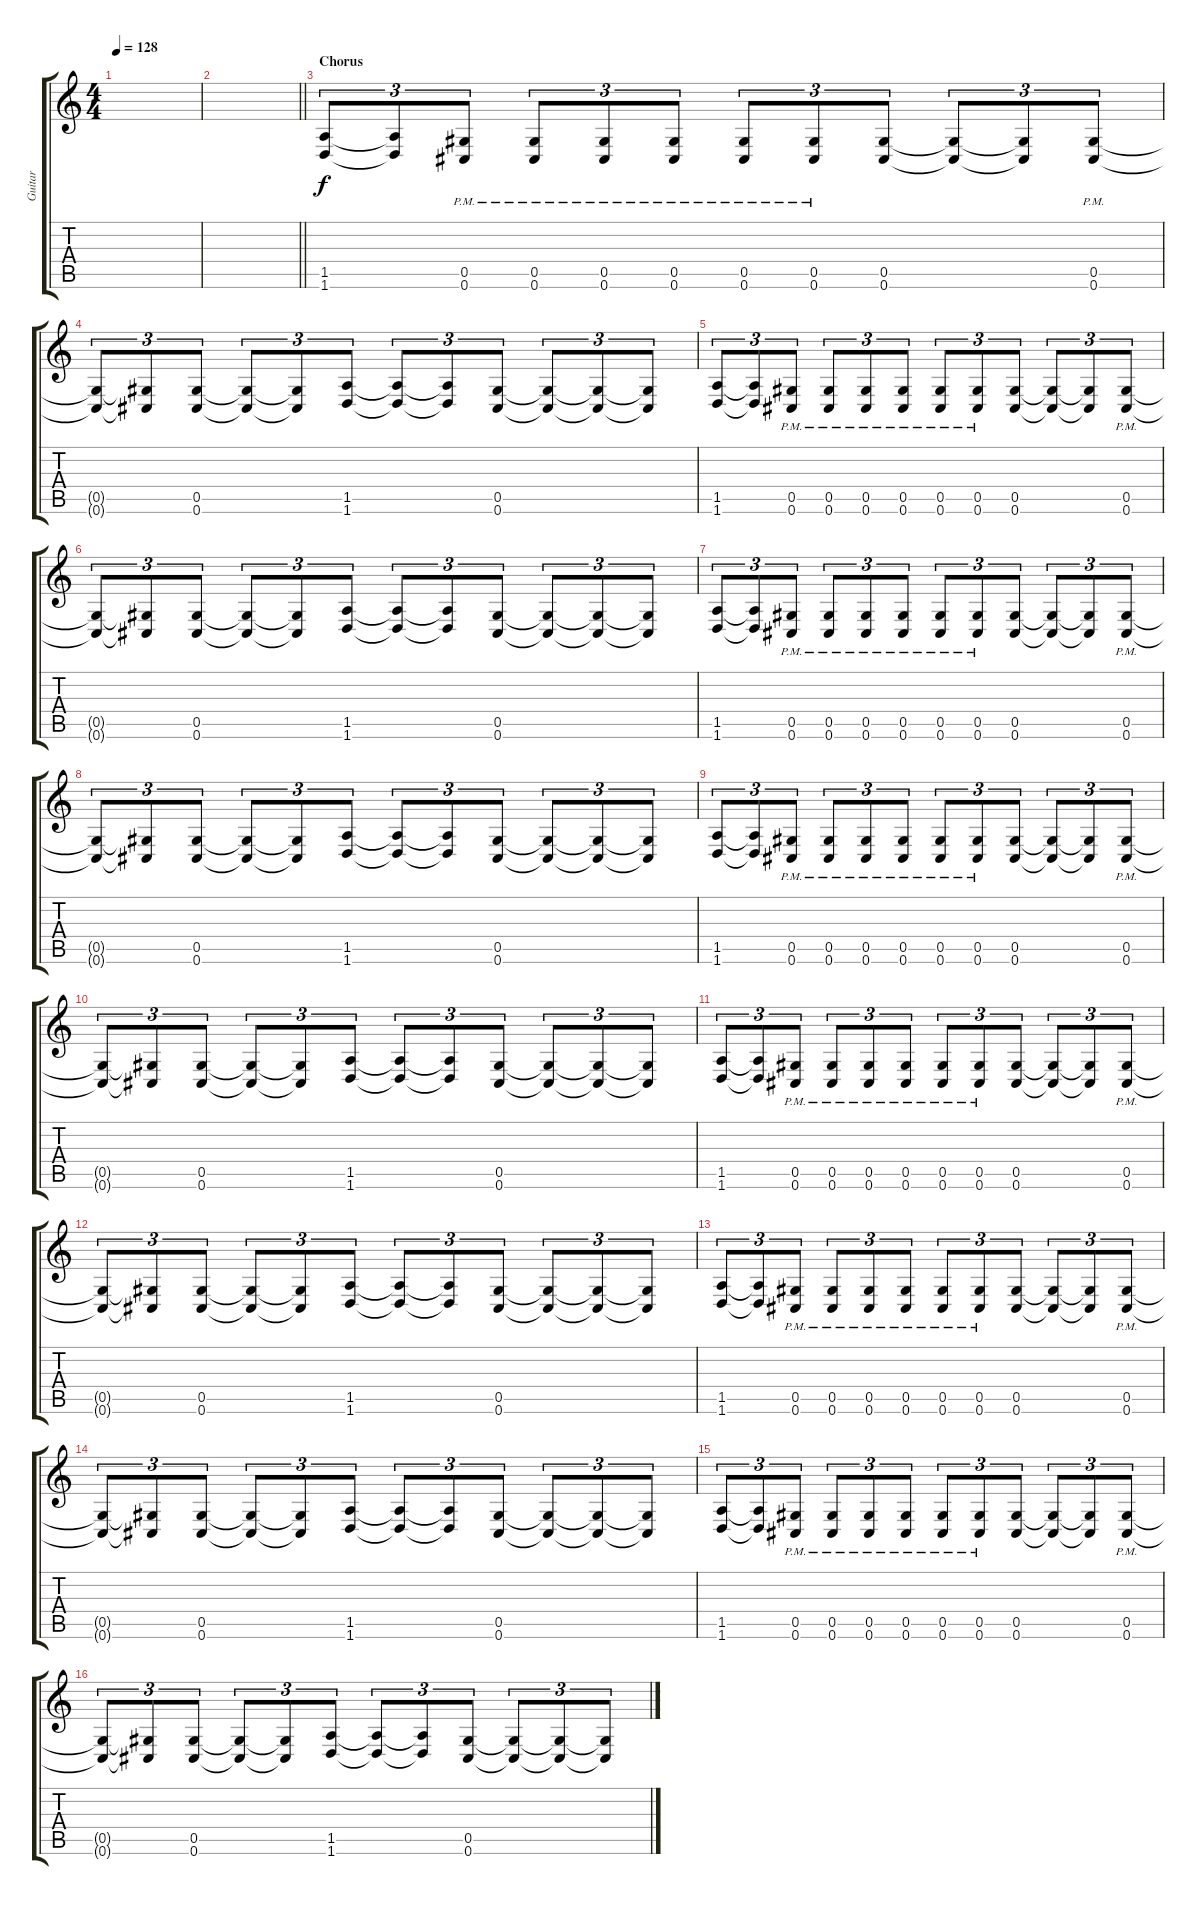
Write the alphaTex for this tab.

\track ("Guitar" "Guitar") {instrument distortionguitar}
\staff {score tabs}
\tuning (Eb4 Bb3 Gb3 Db3 Ab2 Db2) {hide}
\ts (4 4)
\section ("" "")
\tempo 128
\clef g2
\ks c
|
\barLineRight lightlight
|
\section ("" "Chorus")
(1.5 1.6).8{tu (3 2)} (1.5{t} 1.6{t}).8{tu (3 2)} (0.5{pm} 0.6{pm}).8{tu (3 2)} (0.5{pm} 0.6{pm}).8{tu (3 2)} (0.5{pm} 0.6{pm}).8{tu (3 2)} (0.5{pm} 0.6{pm}).8{tu (3 2)} (0.5{pm} 0.6{pm}).8{tu (3 2)} (0.5{pm} 0.6{pm}).8{tu (3 2)} (0.5 0.6).8{tu (3 2)} (0.5{t} 0.6{t}).8{tu (3 2)} (0.5{t} 0.6{t}).8{tu (3 2)} (0.5{pm} 0.6{pm}).8{tu (3 2)} |
(0.5{t} 0.6{t}).8{tu (3 2)} (0.5{t} 0.6{t}).8{tu (3 2)} (0.5 0.6).8{tu (3 2)} (0.5{t} 0.6{t}).8{tu (3 2)} (0.5{t} 0.6{t}).8{tu (3 2)} (1.5 1.6).8{tu (3 2)} (1.5{t} 1.6{t}).8{tu (3 2)} (1.5{t} 1.6{t}).8{tu (3 2)} (0.5 0.6).8{tu (3 2)} (0.5{t} 0.6{t}).8{tu (3 2)} (0.5{t} 0.6{t}).8{tu (3 2)} (0.5{t} 0.6{t}).8{tu (3 2)} |
(1.5 1.6).8{tu (3 2)} (1.5{t} 1.6{t}).8{tu (3 2)} (0.5{pm} 0.6{pm}).8{tu (3 2)} (0.5{pm} 0.6{pm}).8{tu (3 2)} (0.5{pm} 0.6{pm}).8{tu (3 2)} (0.5{pm} 0.6{pm}).8{tu (3 2)} (0.5{pm} 0.6{pm}).8{tu (3 2)} (0.5{pm} 0.6{pm}).8{tu (3 2)} (0.5 0.6).8{tu (3 2)} (0.5{t} 0.6{t}).8{tu (3 2)} (0.5{t} 0.6{t}).8{tu (3 2)} (0.5{pm} 0.6{pm}).8{tu (3 2)} |
(0.5{t} 0.6{t}).8{tu (3 2)} (0.5{t} 0.6{t}).8{tu (3 2)} (0.5 0.6).8{tu (3 2)} (0.5{t} 0.6{t}).8{tu (3 2)} (0.5{t} 0.6{t}).8{tu (3 2)} (1.5 1.6).8{tu (3 2)} (1.5{t} 1.6{t}).8{tu (3 2)} (1.5{t} 1.6{t}).8{tu (3 2)} (0.5 0.6).8{tu (3 2)} (0.5{t} 0.6{t}).8{tu (3 2)} (0.5{t} 0.6{t}).8{tu (3 2)} (0.5{t} 0.6{t}).8{tu (3 2)} |
(1.5 1.6).8{tu (3 2)} (1.5{t} 1.6{t}).8{tu (3 2)} (0.5{pm} 0.6{pm}).8{tu (3 2)} (0.5{pm} 0.6{pm}).8{tu (3 2)} (0.5{pm} 0.6{pm}).8{tu (3 2)} (0.5{pm} 0.6{pm}).8{tu (3 2)} (0.5{pm} 0.6{pm}).8{tu (3 2)} (0.5{pm} 0.6{pm}).8{tu (3 2)} (0.5 0.6).8{tu (3 2)} (0.5{t} 0.6{t}).8{tu (3 2)} (0.5{t} 0.6{t}).8{tu (3 2)} (0.5{pm} 0.6{pm}).8{tu (3 2)} |
(0.5{t} 0.6{t}).8{tu (3 2)} (0.5{t} 0.6{t}).8{tu (3 2)} (0.5 0.6).8{tu (3 2)} (0.5{t} 0.6{t}).8{tu (3 2)} (0.5{t} 0.6{t}).8{tu (3 2)} (1.5 1.6).8{tu (3 2)} (1.5{t} 1.6{t}).8{tu (3 2)} (1.5{t} 1.6{t}).8{tu (3 2)} (0.5 0.6).8{tu (3 2)} (0.5{t} 0.6{t}).8{tu (3 2)} (0.5{t} 0.6{t}).8{tu (3 2)} (0.5{t} 0.6{t}).8{tu (3 2)} |
(1.5 1.6).8{tu (3 2)} (1.5{t} 1.6{t}).8{tu (3 2)} (0.5{pm} 0.6{pm}).8{tu (3 2)} (0.5{pm} 0.6{pm}).8{tu (3 2)} (0.5{pm} 0.6{pm}).8{tu (3 2)} (0.5{pm} 0.6{pm}).8{tu (3 2)} (0.5{pm} 0.6{pm}).8{tu (3 2)} (0.5{pm} 0.6{pm}).8{tu (3 2)} (0.5 0.6).8{tu (3 2)} (0.5{t} 0.6{t}).8{tu (3 2)} (0.5{t} 0.6{t}).8{tu (3 2)} (0.5{pm} 0.6{pm}).8{tu (3 2)} |
(0.5{t} 0.6{t}).8{tu (3 2)} (0.5{t} 0.6{t}).8{tu (3 2)} (0.5 0.6).8{tu (3 2)} (0.5{t} 0.6{t}).8{tu (3 2)} (0.5{t} 0.6{t}).8{tu (3 2)} (1.5 1.6).8{tu (3 2)} (1.5{t} 1.6{t}).8{tu (3 2)} (1.5{t} 1.6{t}).8{tu (3 2)} (0.5 0.6).8{tu (3 2)} (0.5{t} 0.6{t}).8{tu (3 2)} (0.5{t} 0.6{t}).8{tu (3 2)} (0.5{t} 0.6{t}).8{tu (3 2)} |
(1.5 1.6).8{tu (3 2)} (1.5{t} 1.6{t}).8{tu (3 2)} (0.5{pm} 0.6{pm}).8{tu (3 2)} (0.5{pm} 0.6{pm}).8{tu (3 2)} (0.5{pm} 0.6{pm}).8{tu (3 2)} (0.5{pm} 0.6{pm}).8{tu (3 2)} (0.5{pm} 0.6{pm}).8{tu (3 2)} (0.5{pm} 0.6{pm}).8{tu (3 2)} (0.5 0.6).8{tu (3 2)} (0.5{t} 0.6{t}).8{tu (3 2)} (0.5{t} 0.6{t}).8{tu (3 2)} (0.5{pm} 0.6{pm}).8{tu (3 2)} |
(0.5{t} 0.6{t}).8{tu (3 2)} (0.5{t} 0.6{t}).8{tu (3 2)} (0.5 0.6).8{tu (3 2)} (0.5{t} 0.6{t}).8{tu (3 2)} (0.5{t} 0.6{t}).8{tu (3 2)} (1.5 1.6).8{tu (3 2)} (1.5{t} 1.6{t}).8{tu (3 2)} (1.5{t} 1.6{t}).8{tu (3 2)} (0.5 0.6).8{tu (3 2)} (0.5{t} 0.6{t}).8{tu (3 2)} (0.5{t} 0.6{t}).8{tu (3 2)} (0.5{t} 0.6{t}).8{tu (3 2)} |
(1.5 1.6).8{tu (3 2)} (1.5{t} 1.6{t}).8{tu (3 2)} (0.5{pm} 0.6{pm}).8{tu (3 2)} (0.5{pm} 0.6{pm}).8{tu (3 2)} (0.5{pm} 0.6{pm}).8{tu (3 2)} (0.5{pm} 0.6{pm}).8{tu (3 2)} (0.5{pm} 0.6{pm}).8{tu (3 2)} (0.5{pm} 0.6{pm}).8{tu (3 2)} (0.5 0.6).8{tu (3 2)} (0.5{t} 0.6{t}).8{tu (3 2)} (0.5{t} 0.6{t}).8{tu (3 2)} (0.5{pm} 0.6{pm}).8{tu (3 2)} |
(0.5{t} 0.6{t}).8{tu (3 2)} (0.5{t} 0.6{t}).8{tu (3 2)} (0.5 0.6).8{tu (3 2)} (0.5{t} 0.6{t}).8{tu (3 2)} (0.5{t} 0.6{t}).8{tu (3 2)} (1.5 1.6).8{tu (3 2)} (1.5{t} 1.6{t}).8{tu (3 2)} (1.5{t} 1.6{t}).8{tu (3 2)} (0.5 0.6).8{tu (3 2)} (0.5{t} 0.6{t}).8{tu (3 2)} (0.5{t} 0.6{t}).8{tu (3 2)} (0.5{t} 0.6{t}).8{tu (3 2)} |
(1.5 1.6).8{tu (3 2)} (1.5{t} 1.6{t}).8{tu (3 2)} (0.5{pm} 0.6{pm}).8{tu (3 2)} (0.5{pm} 0.6{pm}).8{tu (3 2)} (0.5{pm} 0.6{pm}).8{tu (3 2)} (0.5{pm} 0.6{pm}).8{tu (3 2)} (0.5{pm} 0.6{pm}).8{tu (3 2)} (0.5{pm} 0.6{pm}).8{tu (3 2)} (0.5 0.6).8{tu (3 2)} (0.5{t} 0.6{t}).8{tu (3 2)} (0.5{t} 0.6{t}).8{tu (3 2)} (0.5{pm} 0.6{pm}).8{tu (3 2)} |
(0.5{t} 0.6{t}).8{tu (3 2)} (0.5{t} 0.6{t}).8{tu (3 2)} (0.5 0.6).8{tu (3 2)} (0.5{t} 0.6{t}).8{tu (3 2)} (0.5{t} 0.6{t}).8{tu (3 2)} (1.5 1.6).8{tu (3 2)} (1.5{t} 1.6{t}).8{tu (3 2)} (1.5{t} 1.6{t}).8{tu (3 2)} (0.5 0.6).8{tu (3 2)} (0.5{t} 0.6{t}).8{tu (3 2)} (0.5{t} 0.6{t}).8{tu (3 2)} (0.5{t} 0.6{t}).8{tu (3 2)}
